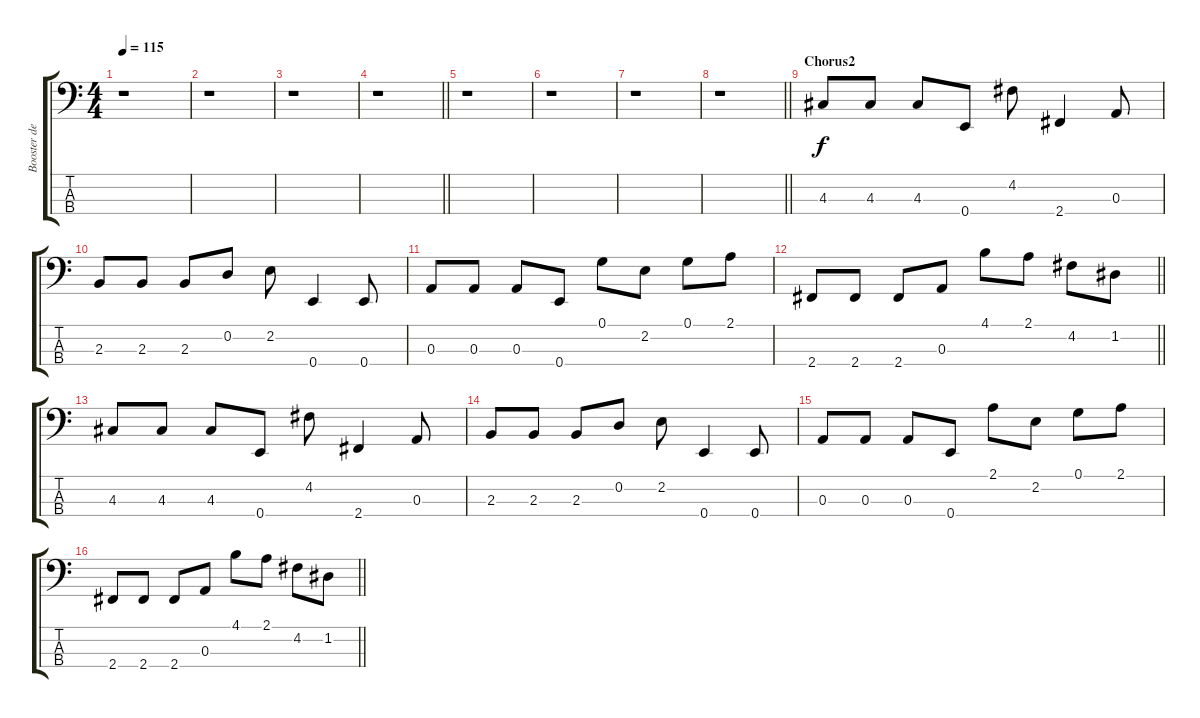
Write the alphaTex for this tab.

\track ("Booster del Bajo" "Booster de") {instrument electricbassfinger}
\staff {score tabs}
\tuning (G2 D2 A1 E1) {hide}
\ts (4 4)
\tempo 115
\clef f4
\ks c
r.1{dy f} |
r.1 |
r.1 |
\barLineRight lightlight
r.1 |
r.1 |
r.1 |
r.1 |
\barLineRight lightlight
r.1 |
\section ("" "Chorus2")
4.3.8 4.3.8 4.3.8 0.4.8 4.2.8 2.4.4 0.3.8 |
2.3.8 2.3.8 2.3.8 0.2.8 2.2.8 0.4.4 0.4.8 |
0.3.8 0.3.8 0.3.8 0.4.8 0.1.8 2.2.8 0.1.8 2.1.8 |
\barLineRight lightlight
2.4.8 2.4.8 2.4.8 0.3.8 4.1.8 2.1.8 4.2.8 1.2.8 |
4.3.8 4.3.8 4.3.8 0.4.8 4.2.8 2.4.4 0.3.8 |
2.3.8 2.3.8 2.3.8 0.2.8 2.2.8 0.4.4 0.4.8 |
0.3.8 0.3.8 0.3.8 0.4.8 2.1.8 2.2.8 0.1.8 2.1.8 |
\barLineRight lightlight
2.4.8 2.4.8 2.4.8 0.3.8 4.1.8 2.1.8 4.2.8 1.2.8
